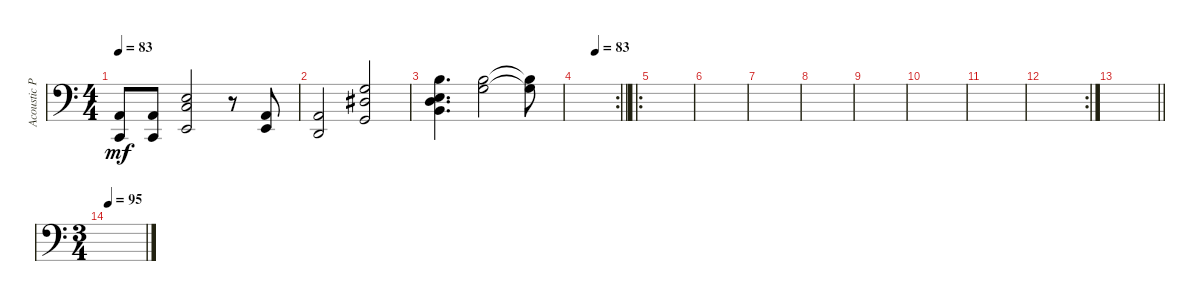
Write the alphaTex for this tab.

\track ("Acoustic Piano (Staff 2)" "Acoustic P") {instrument acousticgrandpiano}
\staff {score}
\tuning (E4 B3 G3 D3 A2 E2 B1) {hide}
\ts (4 4)
\tempo 83
\clef f4
\ks c
(0.5 1.7).8{dy mf} (0.5 1.7).8 (2.4 3.5 0.6).2 r.8 (0.5 0.6).8 |
(0.5 3.7).2 (0.3 1.4 3.6).2 |
(0.2 0.4 7.5 7.6).4{d} (0.2 0.3).2 (0.2{t} 0.3{t}).8 |
\rc 2
\tempo (83 0.5)
\barLineRight lightlight
|
\ro
\section ("" "")
|
|
|
|
|
|
|
\rc 2
|
\barLineRight lightlight
|
\ts (3 4)
\section ("" "")
\tempo 95
